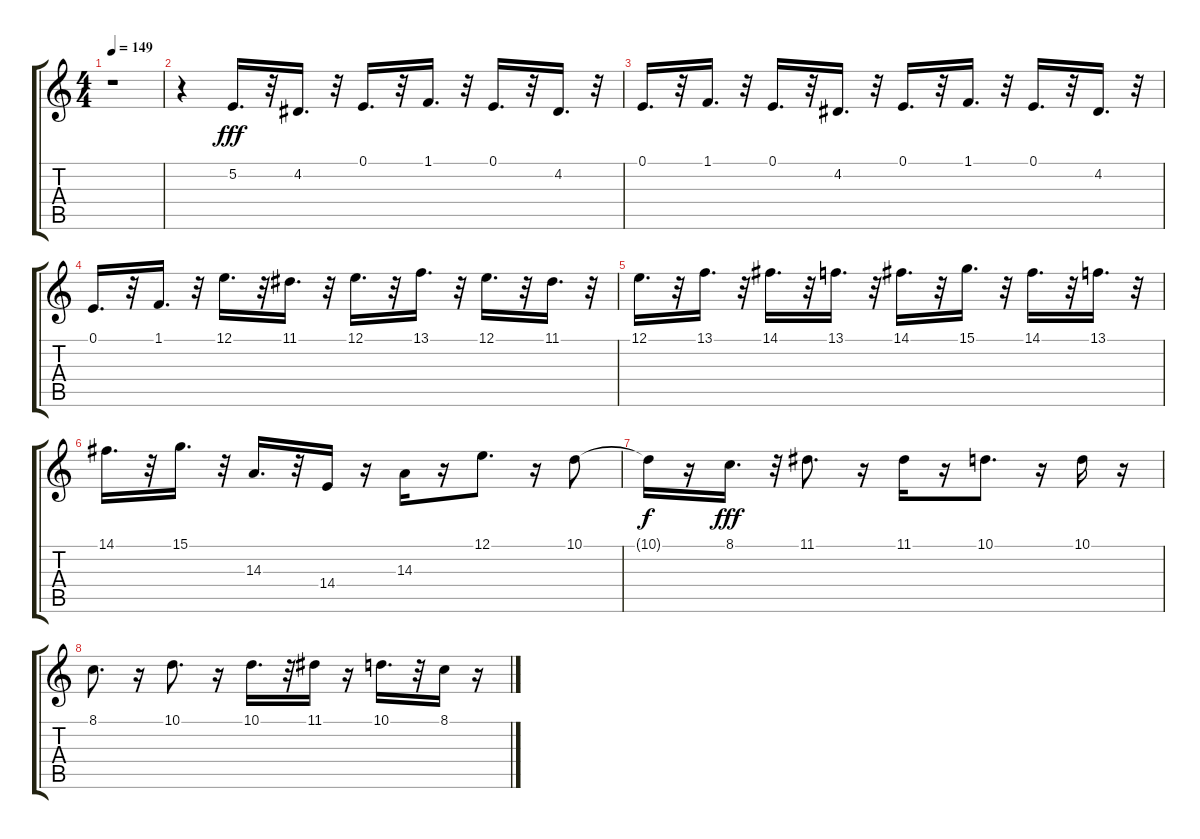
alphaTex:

\track "" {instrument lead8bassandlead}
\staff {score tabs}
\tuning (E4 B3 G3 D3 A2 E2) {hide}
\ts (4 4)
\tempo 149
\clef g2
\ks c
r.1{dy fff instrument lead8bassandlead} |
r.4 5.2.16{d} r.32 4.2.16{d} r.32 0.1.16{d} r.32 1.1.16{d} r.32 0.1.16{d} r.32 4.2.16{d} r.32 |
0.1.16{d} r.32 1.1.16{d} r.32 0.1.16{d} r.32 4.2.16{d} r.32 0.1.16{d} r.32 1.1.16{d} r.32 0.1.16{d} r.32 4.2.16{d} r.32 |
0.1.16{d} r.32 1.1.16{d} r.32 12.1.16{d} r.32 11.1.16{d} r.32 12.1.16{d} r.32 13.1.16{d} r.32 12.1.16{d} r.32 11.1.16{d} r.32 |
12.1.16{d} r.32 13.1.16{d} r.32 14.1.16{d} r.32 13.1.16{d} r.32 14.1.16{d} r.32 15.1.16{d} r.32 14.1.16{d} r.32 13.1.16{d} r.32 |
14.1.16{d} r.32 15.1.16{d} r.32 14.3.16{d} r.32 14.4.16 r.16 14.3.16 r.16 12.1.8{d} r.16 10.1.8 |
10.1{t}.16{dy f} r.16 8.1.16{d dy fff} r.32 11.1.8{d} r.16 11.1.16 r.16 10.1.8{d} r.16 10.1.16 r.16 |
8.1.8{d} r.16 10.1.8{d} r.16 10.1.16{d} r.32 11.1.16 r.16 10.1.16{d} r.32 8.1.16 r.16
